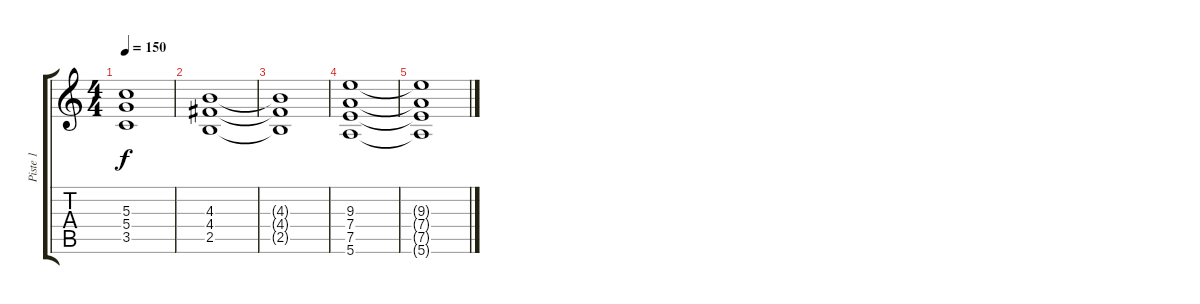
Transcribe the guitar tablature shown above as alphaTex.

\track ("Piste 1" "Piste 1") {instrument distortionguitar}
\staff {score tabs}
\tuning (E4 B3 G3 D3 A2 E2) {hide}
\ts (4 4)
\tempo 150
\clef g2
\ks c
(5.3 5.4 3.5).1{dy f} |
(4.3 4.4 2.5).1 |
(4.3{t} 4.4{t} 2.5{t}).1 |
(9.3 7.4 7.5 5.6).1 |
(9.3{t} 7.4{t} 7.5{t} 5.6{t}).1
